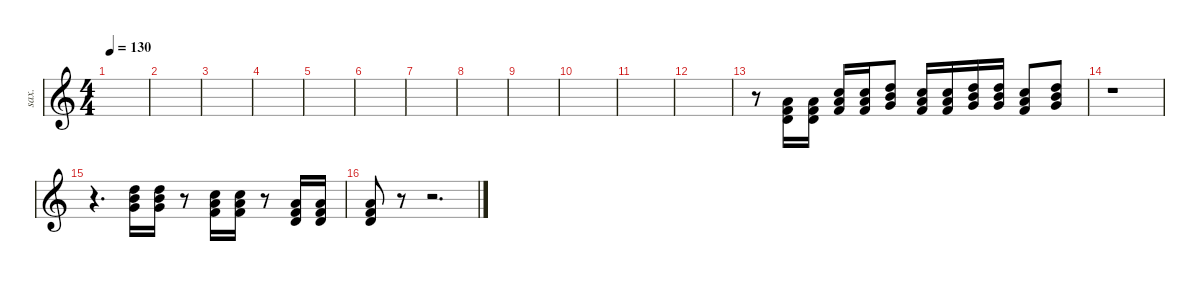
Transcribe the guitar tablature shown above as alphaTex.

\defaultSystemsLayout 4
\hideDynamics
\bracketExtendMode nobrackets
\otherSystemsTrackNameOrientation horizontal
\track ("Weird synth" "sax.") {defaultSystemsLayout 32 instrument baritonesax}
\staff {score}
\tuning (E4 B3 G3 D3 A2 E2 B1)
\ts (4 4)
\tempo 130
\clef g2
\ks c
|
|
|
|
|
|
|
|
|
|
|
|
r.8{beam Down} (10.2 10.3 12.4).16{beam Up} (10.2 10.3 12.4).16{beam Up} (8.1 10.2 10.3).16{beam Up} (8.1 10.2 10.3).16{beam Up} (10.1 12.2 12.3).8{beam Up} (8.1 10.2 10.3).16{beam Up} (8.1 10.2 10.3).16{beam Up} (10.1 12.2 12.3).16{beam Up} (10.1 12.2 12.3).16{beam Up} (8.1 10.2 10.3).8{beam Up} (10.1 12.2 12.3).8{beam Up} |
r.1{beam Down} |
r.4{d beam Down} (10.1 12.2 12.3).16{beam Down} (10.1 12.2 12.3).16{beam Down} r.8{beam Down} (8.1 10.2 10.3).16{beam Up} (8.1 10.2 10.3).16{beam Up} r.8{beam Up} (10.2 10.3 12.4).16{beam Up} (10.2 10.3 12.4).16{beam Up} |
(10.2 10.3 12.4).8{beam Up} r.8{beam Up} r.2{d beam Up}
